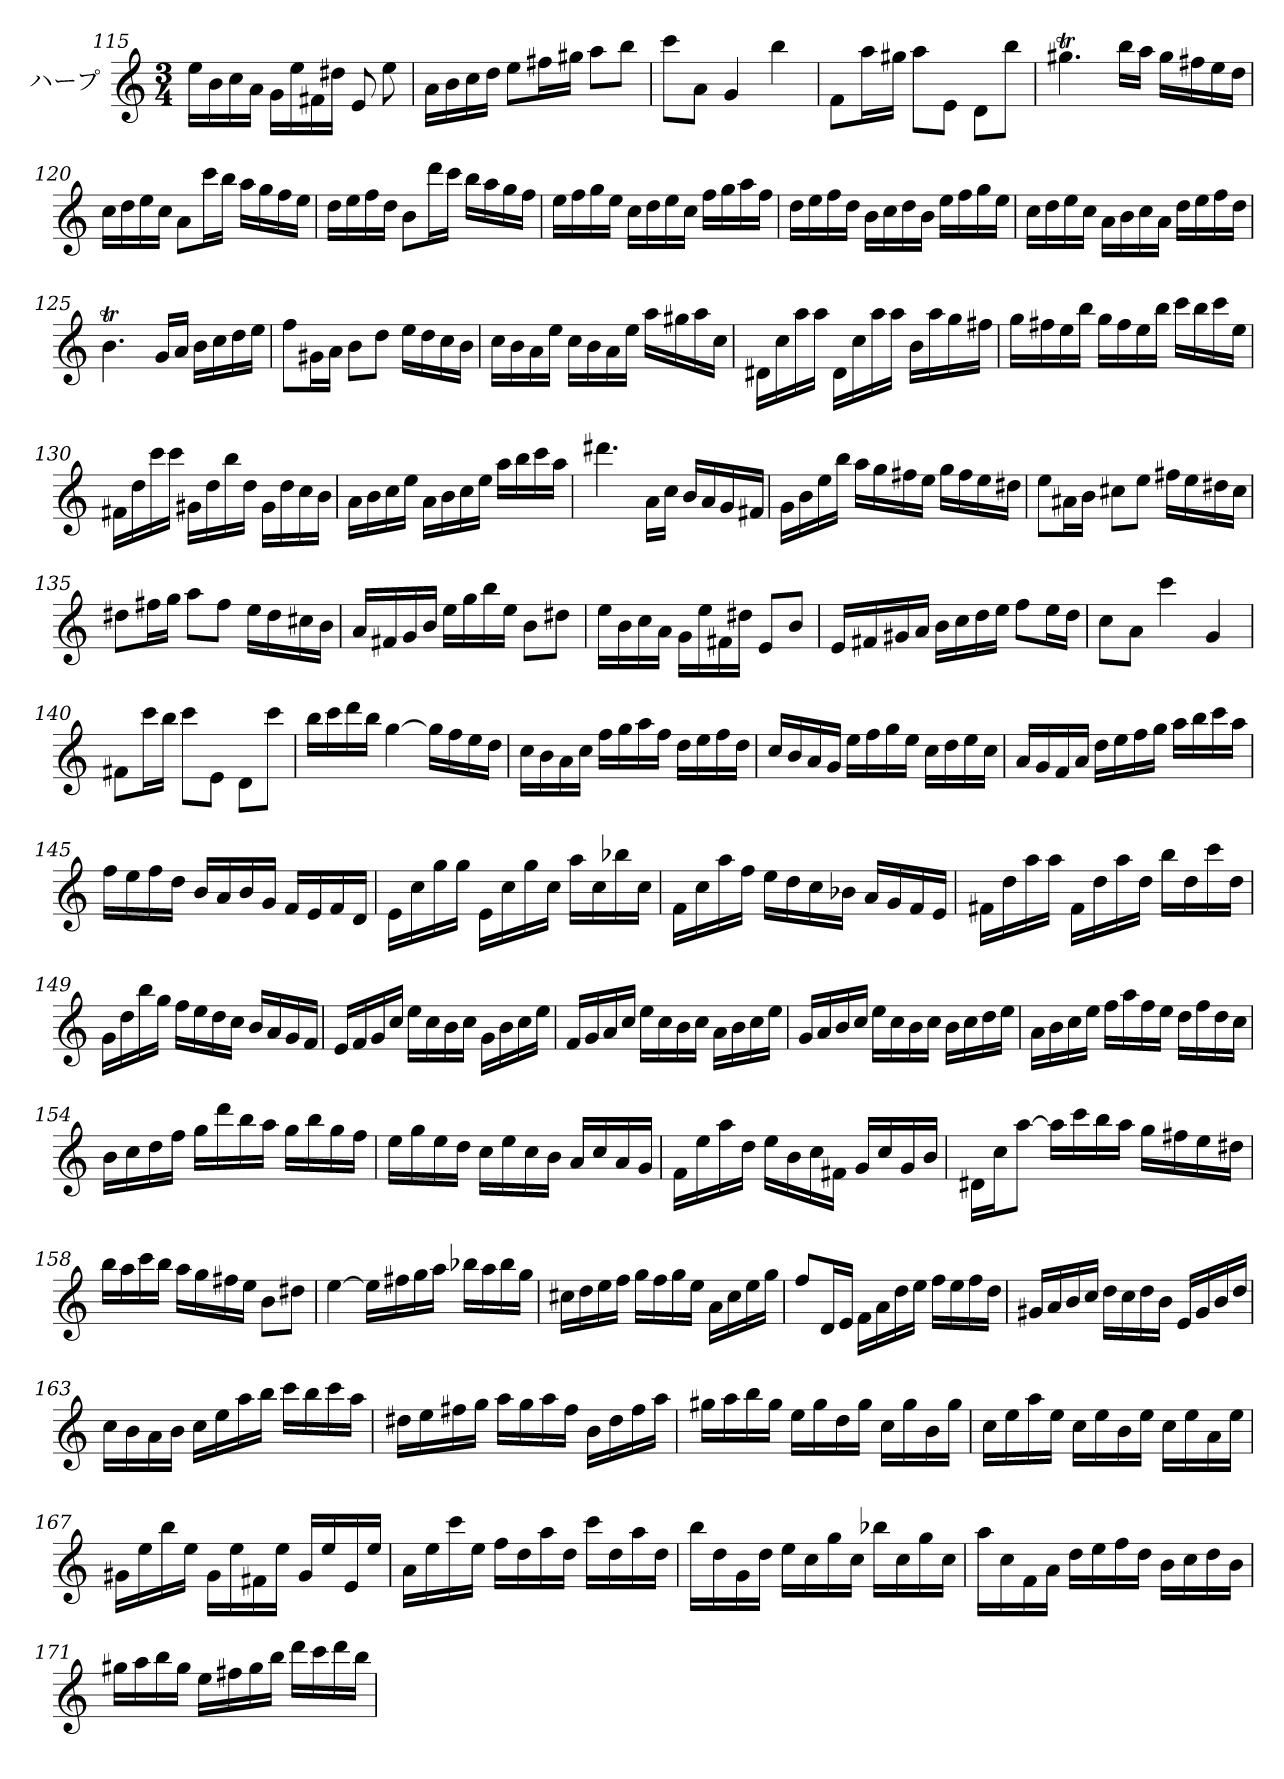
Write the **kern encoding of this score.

**kern
*part1
*staff1
*I"ハープ
*clefG2
*k[]
*M3/4
=115
16ee\LL
16b\
16cc\
16a\JJ
16g\LL
16ee\
16f#X\
16dd#X\JJ
8e/
8ee\
=116
16a\LL
16b\
16cc\
16dd\JJ
8ee\L
16ff#X\L
16gg#X\JJ
8aa\L
8bb\J
=117
8ccc\L
8a\J
4g/
4bb\
=118
8f\L
16aa\L
16gg#X\JJ
8aa\L
8e\J
8d\L
8bb\J
=119
4.gg#Xt\
16bb\LL
16aa\JJ
16gg#\LL
16ff#X\
16ee\
16dd\JJ
=120
16cc\LL
16dd\
16ee\
16cc\JJ
8a\L
16ccc\L
16bb\JJ
16aa\LL
16gg\
16ff\
16ee\JJ
=121
16dd\LL
16ee\
16ff\
16dd\JJ
8b\L
16ddd\L
16ccc\JJ
16bb\LL
16aa\
16gg\
16ff\JJ
=122
16ee\LL
16ff\
16gg\
16ee\JJ
16cc\LL
16dd\
16ee\
16cc\JJ
16ff\LL
16gg\
16aa\
16ff\JJ
=123
16dd\LL
16ee\
16ff\
16dd\JJ
16b\LL
16cc\
16dd\
16b\JJ
16ee\LL
16ff\
16gg\
16ee\JJ
=124
16cc\LL
16dd\
16ee\
16cc\JJ
16a\LL
16b\
16cc\
16a\JJ
16dd\LL
16ee\
16ff\
16dd\JJ
=125
4.bt\
16g/LL
16a/JJ
16b\LL
16cc\
16dd\
16ee\JJ
=126
8ff\L
16g#X\L
16a\JJ
8b\L
8dd\J
16ee\LL
16dd\
16cc\
16b\JJ
=127
16cc\LL
16b\
16a\
16ee\JJ
16cc\LL
16b\
16a\
16ee\JJ
16aa\LL
16gg#X\
16aa\
16cc\JJ
=128
16d#X\LL
16cc\
16aa\
16aa\JJ
16d#\LL
16cc\
16aa\
16aa\JJ
16b\LL
16aa\
16gg\
16ff#X\JJ
=129
16gg\LL
16ff#X\
16ee\
16bb\JJ
16gg\LL
16ff#\
16ee\
16bb\JJ
16ccc\LL
16bb\
16ccc\
16ee\JJ
=130
16f#X\LL
16dd\
16ccc\
16ccc\JJ
16g#X\LL
16dd\
16bb\
16dd\JJ
16g#\LL
16dd\
16cc\
16b\JJ
=131
16a\LL
16b\
16cc\
16ee\JJ
16a\LL
16b\
16cc\
16ee\JJ
16aa\LL
16bb\
16ccc\
16aa\JJ
=132
4.ddd#X\
16a\LL
16cc\JJ
16b/LL
16a/
16g/
16f#X/JJ
=133
16g\LL
16b\
16ee\
16bb\JJ
16aa\LL
16gg\
16ff#X\
16ee\JJ
16gg\LL
16ff#\
16ee\
16dd#X\JJ
=134
8ee\L
16a#X\L
16b\JJ
8cc#X\L
8ee\J
16ff#X\LL
16ee\
16dd#X\
16cc#\JJ
=135
8dd#X\L
16ff#X\L
16gg\JJ
8aa\L
8ff#\J
16ee\LL
16dd#\
16cc#X\
16b\JJ
=136
16a/LL
16f#X/
16g/
16b/JJ
16ee\LL
16gg\
16bb\
16ee\JJ
8b\L
8dd#X\J
=137
16ee\LL
16b\
16cc\
16a\JJ
16g\LL
16ee\
16f#X\
16dd#X\JJ
8e/L
8b/J
=138
16e/LL
16f#X/
16g#X/
16a/JJ
16b\LL
16cc\
16dd\
16ee\JJ
8ff\L
16ee\L
16dd\JJ
=139
8cc\L
8a\J
4ccc\
4g/
=140
8f#X\L
16ccc\L
16bb\JJ
8ccc\L
8e\J
8d\L
8ccc\J
=141
16bb\LL
16ccc\
16ddd\
16bb\JJ
[4gg\
16gg\LL]
16ff\
16ee\
16dd\JJ
=142
16cc\LL
16b\
16a\
16cc\JJ
16ff\LL
16gg\
16aa\
16ff\JJ
16dd\LL
16ee\
16ff\
16dd\JJ
=143
16cc/LL
16b/
16a/
16g/JJ
16ee\LL
16ff\
16gg\
16ee\JJ
16cc\LL
16dd\
16ee\
16cc\JJ
=144
16a/LL
16g/
16f/
16a/JJ
16dd\LL
16ee\
16ff\
16gg\JJ
16aa\LL
16bb\
16ccc\
16aa\JJ
=145
16ff\LL
16ee\
16ff\
16dd\JJ
16b/LL
16a/
16b/
16g/JJ
16f/LL
16e/
16f/
16d/JJ
=146
16e\LL
16cc\
16gg\
16gg\JJ
16e\LL
16cc\
16gg\
16cc\JJ
16aa\LL
16cc\
16bb-X\
16cc\JJ
=147
16f\LL
16cc\
16aa\
16ff\JJ
16ee\LL
16dd\
16cc\
16b-X\JJ
16a/LL
16g/
16f/
16e/JJ
=148
16f#X\LL
16dd\
16aa\
16aa\JJ
16f#\LL
16dd\
16aa\
16dd\JJ
16bb\LL
16dd\
16ccc\
16dd\JJ
=149
16g\LL
16dd\
16bb\
16gg\JJ
16ff\LL
16ee\
16dd\
16cc\JJ
16b/LL
16a/
16g/
16f/JJ
=150
16e/LL
16f/
16g/
16cc/JJ
16ee\LL
16cc\
16b\
16cc\JJ
16g\LL
16b\
16cc\
16ee\JJ
=151
16f/LL
16g/
16a/
16cc/JJ
16ee\LL
16cc\
16b\
16cc\JJ
16a\LL
16b\
16cc\
16ee\JJ
=152
16g/LL
16a/
16b/
16cc/JJ
16ee\LL
16cc\
16b\
16cc\JJ
16b\LL
16cc\
16dd\
16ee\JJ
=153
16a\LL
16b\
16cc\
16ee\JJ
16ff\LL
16aa\
16ff\
16ee\JJ
16dd\LL
16ff\
16dd\
16cc\JJ
=154
16b\LL
16cc\
16dd\
16ff\JJ
16gg\LL
16ddd\
16bb\
16aa\JJ
16gg\LL
16bb\
16gg\
16ff\JJ
=155
16ee\LL
16gg\
16ee\
16dd\JJ
16cc\LL
16ee\
16cc\
16b\JJ
16a/LL
16cc/
16a/
16g/JJ
=156
16f\LL
16ee\
16aa\
16dd\JJ
16ee\LL
16b\
16cc\
16f#X\JJ
16g/LL
16cc/
16g/
16b/JJ
=157
16d#X\LL
16cc\J
[8aa\J
16aa\LL]
16ccc\
16bb\
16aa\JJ
16gg\LL
16ff#X\
16ee\
16dd#X\JJ
=158
16bb\LL
16aa\
16ccc\
16bb\JJ
16aa\LL
16gg\
16ff#X\
16ee\JJ
8b\L
8dd#X\J
=159
[4ee\
16ee\LL]
16ff#X\
16gg\
16aa\JJ
16bb-X\LL
16aa\
16bb-\
16gg\JJ
=160
16cc#X\LL
16dd\
16ee\
16ff\JJ
16gg\LL
16ff\
16gg\
16ee\JJ
16a\LL
16cc#\
16ee\
16gg\JJ
=161
8ff/L
16d/L
16e/JJ
16f\LL
16a\
16dd\
16ee\JJ
16ff\LL
16ee\
16ff\
16dd\JJ
=162
16g#X/LL
16a/
16b/
16cc/JJ
16dd\LL
16cc\
16dd\
16b\JJ
16e/LL
16g#/
16b/
16dd/JJ
=163
16cc\LL
16b\
16a\
16b\JJ
16cc\LL
16ee\
16aa\
16bb\JJ
16ccc\LL
16bb\
16ccc\
16aa\JJ
=164
16dd#X\LL
16ee\
16ff#X\
16gg\JJ
16aa\LL
16gg\
16aa\
16ff#\JJ
16b\LL
16dd#\
16ff#\
16aa\JJ
=165
16gg#X\LL
16aa\
16bb\
16gg#\JJ
16ee\LL
16gg#\
16dd\
16gg#\JJ
16cc\LL
16gg#\
16b\
16gg#\JJ
=166
16cc\LL
16ee\
16aa\
16ee\JJ
16cc\LL
16ee\
16b\
16ee\JJ
16cc\LL
16ee\
16a\
16ee\JJ
=167
16g#X\LL
16ee\
16bb\
16ee\JJ
16g#\LL
16ee\
16f#X\
16ee\JJ
16g#/LL
16ee/
16e/
16ee/JJ
=168
16a\LL
16ee\
16ccc\
16ee\JJ
16ff\LL
16dd\
16aa\
16dd\JJ
16ccc\LL
16dd\
16aa\
16dd\JJ
=169
16bb\LL
16dd\
16g\
16dd\JJ
16ee\LL
16cc\
16gg\
16cc\JJ
16bb-X\LL
16cc\
16gg\
16cc\JJ
=170
16aa\LL
16cc\
16f\
16a\JJ
16dd\LL
16ee\
16ff\
16dd\JJ
16b\LL
16cc\
16dd\
16b\JJ
=171
16gg#X\LL
16aa\
16bb\
16gg#\JJ
16ee\LL
16ff#X\
16gg#\
16bb\JJ
16ddd\LL
16ccc\
16ddd\
16bb\JJ
=
*-
